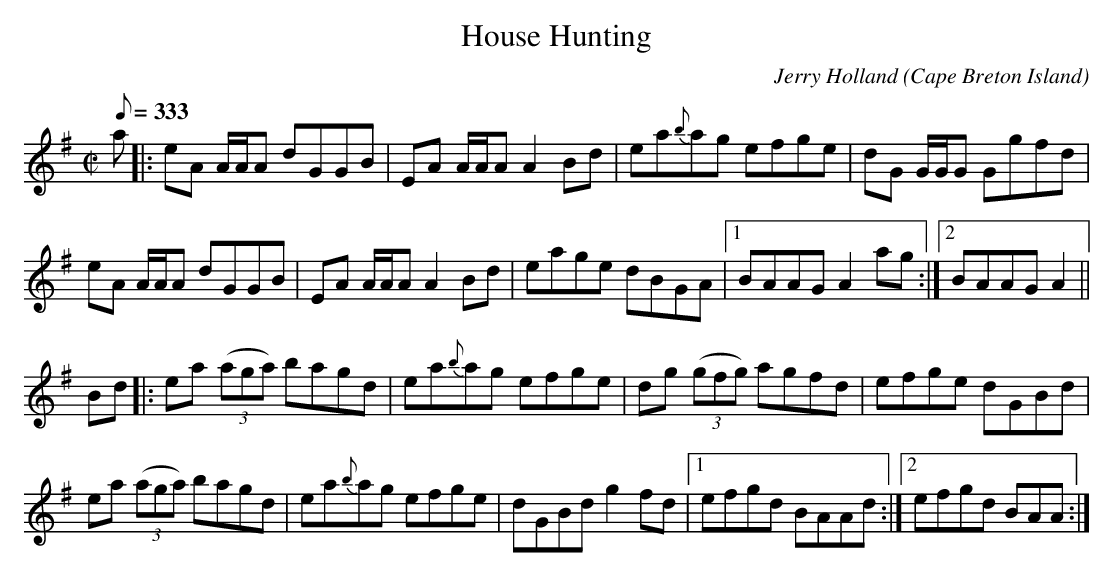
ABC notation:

X:1
T:House Hunting
C:Jerry Holland
O:Cape Breton Island
L:1/8
Q:333
M:C|
K:Ador
a|:eA A/A/A dGGB|EA A/A/A A2 Bd|ea{b}ag efge|dG G/G/G Ggfd|
eA A/A/A dGGB|EA A/A/A A2 Bd|eage dBGA|[1BAAG A2 ag:|[2BAAG A2||
Bd|:ea (3(aga) bagd|ea{b}ag efge|dg (3(gfg) agfd|efge dGBd|
ea (3(aga) bagd|ea{b}ag efge|dGBd g2 fd|[1efgd BAAd:|[2efgd BAA:|
